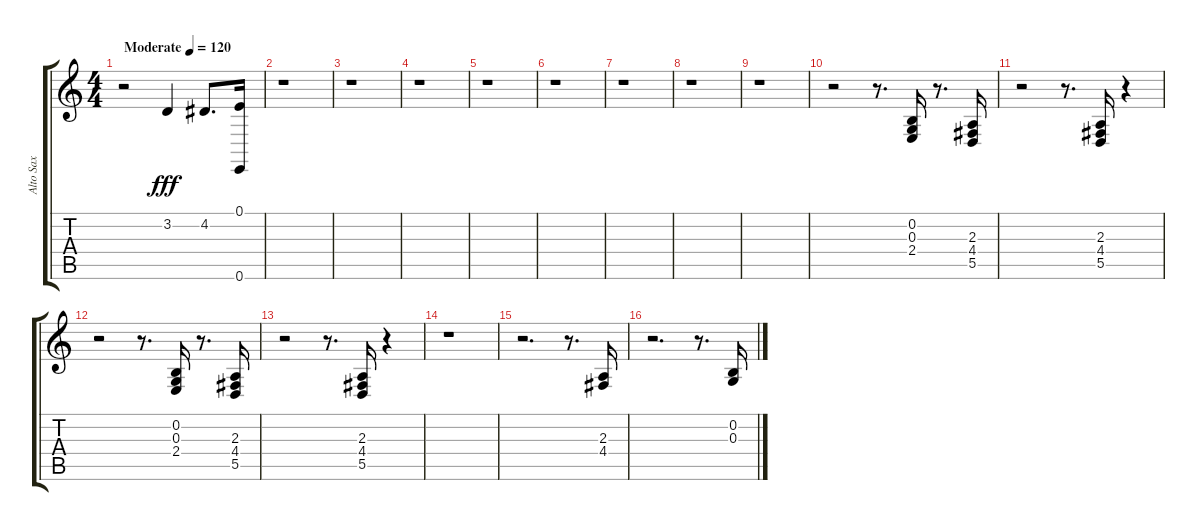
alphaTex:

\track ("Alto Sax" "Alto Sax") {instrument altosax}
\staff {score tabs}
\tuning (E4 B3 G3 D3 A2 E2) {hide}
\ts (4 4)
\tempo (120 "Moderate")
\clef g2
\ks c
r.2{dy fff instrument altosax} 3.2.4 4.2.8{d} (0.1 0.6).16 |
r.1 |
r.1 |
r.1 |
r.1 |
r.1 |
r.1 |
r.1 |
r.1 |
r.2 r.8{d} (0.2 0.3 2.4).16 r.8{d} (2.3 4.4 5.5).16 |
r.2 r.8{d} (2.3 4.4 5.5).16 r.4 |
r.2 r.8{d} (0.2 0.3 2.4).16 r.8{d} (2.3 4.4 5.5).16 |
r.2 r.8{d} (2.3 4.4 5.5).16 r.4 |
r.1 |
r.2{d} r.8{d} (2.3 4.4).16 |
r.2{d} r.8{d} (0.2 0.3).16
